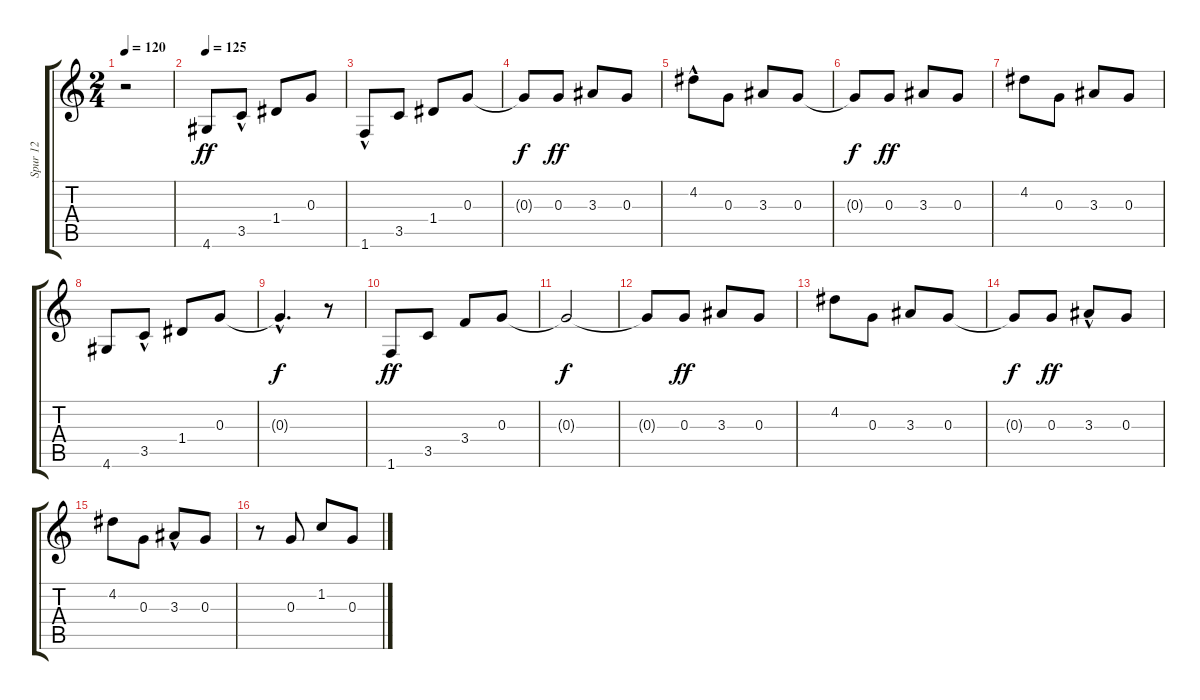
\track ("Spur 12" "Spur 12") {instrument electricguitarclean}
\staff {score tabs}
\tuning (E4 B3 G3 D3 A2 E2) {hide}
\ts (2 4)
\tempo 120
\clef g2
\ks c
r.2{dy ff instrument electricguitarclean} |
\tempo 125
4.6.8 3.5{hac}.8 1.4.8 0.3.8 |
1.6{hac}.8 3.5.8 1.4.8 0.3.8 |
0.3{t}.8{dy f} 0.3.8{dy ff} 3.3.8 0.3.8 |
4.2{hac}.8 0.3.8 3.3.8 0.3.8 |
0.3{t}.8{dy f} 0.3.8{dy ff} 3.3.8 0.3.8 |
4.2.8 0.3.8 3.3.8 0.3.8 |
4.6.8 3.5{hac}.8 1.4.8 0.3.8 |
0.3{hac t}.4{d dy f} r.8 |
1.6.8{dy ff} 3.5.8 3.4.8 0.3.8 |
0.3{t}.2{dy f} |
0.3{t}.8 0.3.8{dy ff} 3.3.8 0.3.8 |
4.2.8 0.3.8 3.3.8 0.3.8 |
0.3{t}.8{dy f} 0.3.8{dy ff} 3.3{hac}.8 0.3.8 |
4.2.8 0.3.8 3.3{hac}.8 0.3.8 |
r.8 0.3.8 1.2.8 0.3.8
